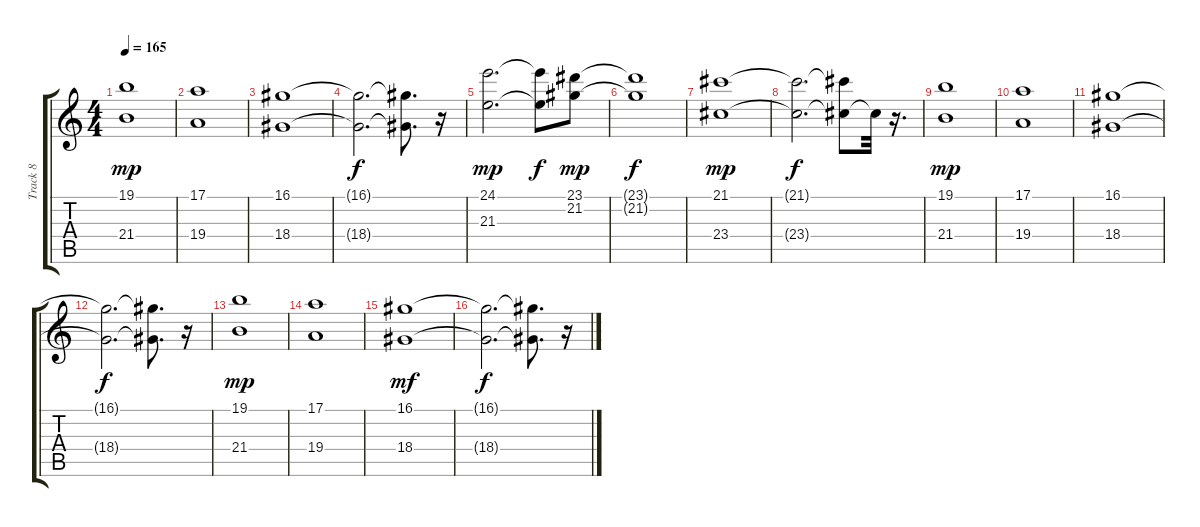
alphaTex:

\track ("Track 8" "Track 8") {instrument stringensemble1}
\staff {score tabs}
\tuning (E4 B3 G3 D3 A2 E2) {hide}
\ts (4 4)
\tempo 165
\clef g2
\ks c
(19.1 21.4).1{dy mp} |
(17.1 19.4).1 |
(16.1 18.4).1 |
(16.1{t} 18.4{t}).2{d dy f} (16.1{t} 18.4{t}).8{d} r.16 |
(24.1 21.3).2{d dy mp} (24.1{t} 21.3{t}).8{dy f} (23.1 21.2).8{dy mp} |
(23.1{t} 21.2{t}).1{dy f} |
(21.1 23.4).1{dy mp} |
(21.1{t} 23.4{t}).2{d dy f} (21.1{t} 23.4{t}).8 23.4{t}.32 r.16{d} |
(19.1 21.4).1{dy mp} |
(17.1 19.4).1 |
(16.1 18.4).1 |
(16.1{t} 18.4{t}).2{d dy f} (16.1{t} 18.4{t}).8{d} r.16 |
(19.1 21.4).1{dy mp} |
(17.1 19.4).1 |
(16.1 18.4).1{dy mf} |
(16.1{t} 18.4{t}).2{d dy f} (16.1{t} 18.4{t}).8{d} r.16
